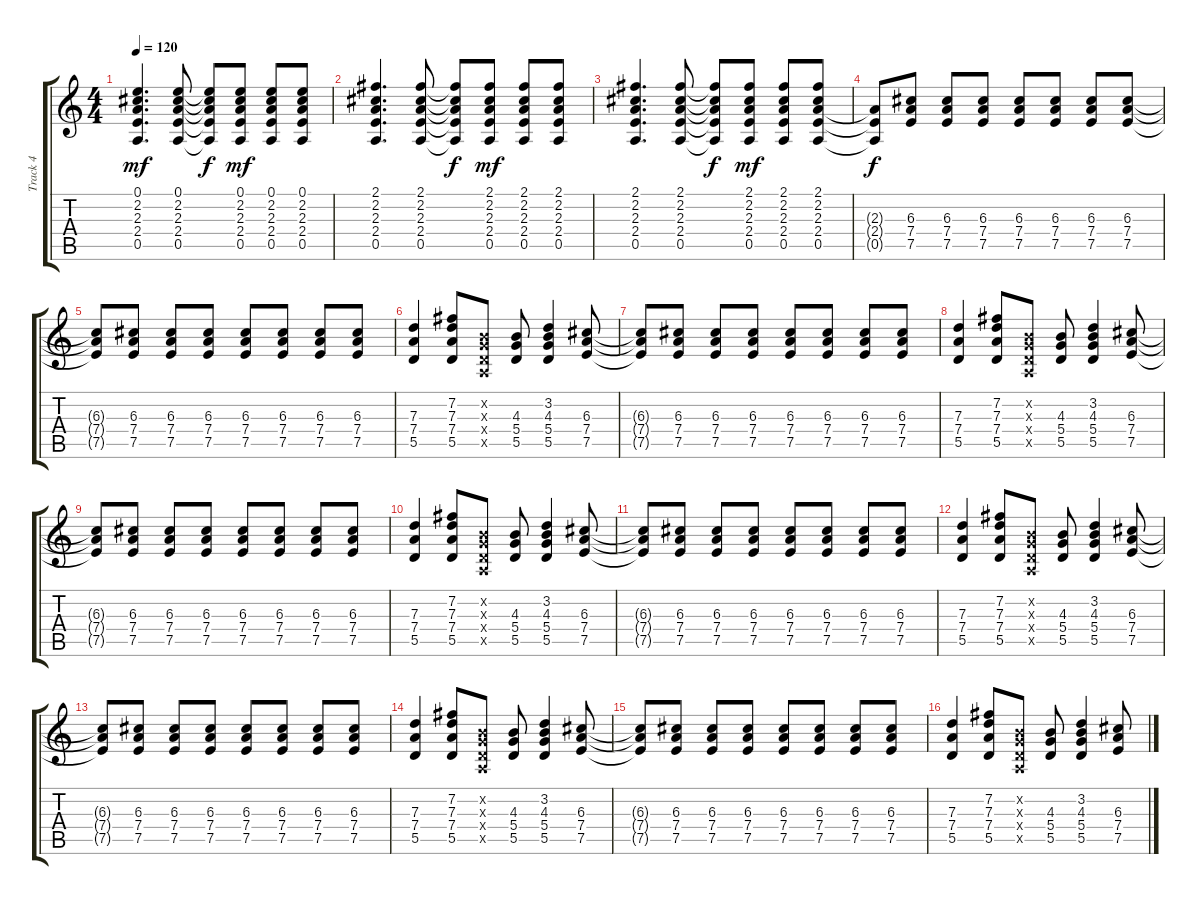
\track ("Track 4" "Track 4") {instrument electricguitarclean}
\staff {score tabs}
\tuning (E4 B3 G3 D3 A2 E2) {hide}
\ts (4 4)
\tempo 120
\clef g2
\ks c
(0.1 2.2 2.3 2.4 0.5).4{d dy mf} (0.1 2.2 2.3 2.4 0.5).8 (0.1{t} 2.2{t} 2.3{t} 2.4{t} 0.5{t}).8{dy f} (0.1 2.2 2.3 2.4 0.5).8{dy mf} (0.1 2.2 2.3 2.4 0.5).8 (0.1 2.2 2.3 2.4 0.5).8 |
(2.1 2.2 2.3 2.4 0.5).4{d} (2.1 2.2 2.3 2.4 0.5).8 (2.1{t} 2.2{t} 2.3{t} 2.4{t} 0.5{t}).8{dy f} (2.1 2.2 2.3 2.4 0.5).8{dy mf} (2.1 2.2 2.3 2.4 0.5).8 (2.1 2.2 2.3 2.4 0.5).8 |
(2.1 2.2 2.3 2.4 0.5).4{d} (2.1 2.2 2.3 2.4 0.5).8 (2.1{t} 2.2{t} 2.3{t} 2.4{t} 0.5{t}).8{dy f} (2.1 2.2 2.3 2.4 0.5).8{dy mf} (2.1 2.2 2.3 2.4 0.5).8 (2.1 2.2 2.3 2.4 0.5).8 |
(2.3{t} 2.4{t} 0.5{t}).8{dy f} (6.3 7.4 7.5).8 (6.3 7.4 7.5).8 (6.3 7.4 7.5).8 (6.3 7.4 7.5).8 (6.3 7.4 7.5).8 (6.3 7.4 7.5).8 (6.3 7.4 7.5).8 |
(6.3{t} 7.4{t} 7.5{t}).8 (6.3 7.4 7.5).8 (6.3 7.4 7.5).8 (6.3 7.4 7.5).8 (6.3 7.4 7.5).8 (6.3 7.4 7.5).8 (6.3 7.4 7.5).8 (6.3 7.4 7.5).8 |
(7.3 7.4 5.5).4 (7.2 7.3 7.4 5.5).8 (0.2{x} 0.3{x} 0.4{x} 0.5{x}).8 (4.3 5.4 5.5).8 (3.2 4.3 5.4 5.5).4 (6.3 7.4 7.5).8 |
(6.3{t} 7.4{t} 7.5{t}).8 (6.3 7.4 7.5).8 (6.3 7.4 7.5).8 (6.3 7.4 7.5).8 (6.3 7.4 7.5).8 (6.3 7.4 7.5).8 (6.3 7.4 7.5).8 (6.3 7.4 7.5).8 |
(7.3 7.4 5.5).4 (7.2 7.3 7.4 5.5).8 (0.2{x} 0.3{x} 0.4{x} 0.5{x}).8 (4.3 5.4 5.5).8 (3.2 4.3 5.4 5.5).4 (6.3 7.4 7.5).8 |
(6.3{t} 7.4{t} 7.5{t}).8 (6.3 7.4 7.5).8 (6.3 7.4 7.5).8 (6.3 7.4 7.5).8 (6.3 7.4 7.5).8 (6.3 7.4 7.5).8 (6.3 7.4 7.5).8 (6.3 7.4 7.5).8 |
(7.3 7.4 5.5).4 (7.2 7.3 7.4 5.5).8 (0.2{x} 0.3{x} 0.4{x} 0.5{x}).8 (4.3 5.4 5.5).8 (3.2 4.3 5.4 5.5).4 (6.3 7.4 7.5).8 |
(6.3{t} 7.4{t} 7.5{t}).8 (6.3 7.4 7.5).8 (6.3 7.4 7.5).8 (6.3 7.4 7.5).8 (6.3 7.4 7.5).8 (6.3 7.4 7.5).8 (6.3 7.4 7.5).8 (6.3 7.4 7.5).8 |
(7.3 7.4 5.5).4 (7.2 7.3 7.4 5.5).8 (0.2{x} 0.3{x} 0.4{x} 0.5{x}).8 (4.3 5.4 5.5).8 (3.2 4.3 5.4 5.5).4 (6.3 7.4 7.5).8 |
(6.3{t} 7.4{t} 7.5{t}).8 (6.3 7.4 7.5).8 (6.3 7.4 7.5).8 (6.3 7.4 7.5).8 (6.3 7.4 7.5).8 (6.3 7.4 7.5).8 (6.3 7.4 7.5).8 (6.3 7.4 7.5).8 |
(7.3 7.4 5.5).4 (7.2 7.3 7.4 5.5).8 (0.2{x} 0.3{x} 0.4{x} 0.5{x}).8 (4.3 5.4 5.5).8 (3.2 4.3 5.4 5.5).4 (6.3 7.4 7.5).8 |
(6.3{t} 7.4{t} 7.5{t}).8 (6.3 7.4 7.5).8 (6.3 7.4 7.5).8 (6.3 7.4 7.5).8 (6.3 7.4 7.5).8 (6.3 7.4 7.5).8 (6.3 7.4 7.5).8 (6.3 7.4 7.5).8 |
(7.3 7.4 5.5).4 (7.2 7.3 7.4 5.5).8 (0.2{x} 0.3{x} 0.4{x} 0.5{x}).8 (4.3 5.4 5.5).8 (3.2 4.3 5.4 5.5).4 (6.3 7.4 7.5).8
